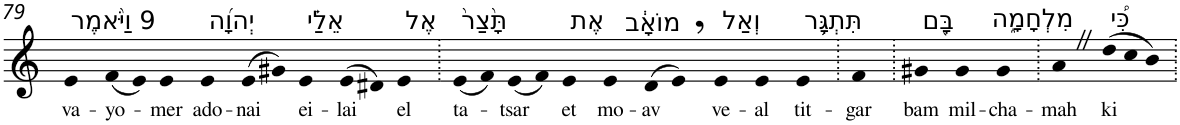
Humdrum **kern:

**kern	**text
*part1	*part1
*staff1	*staff1
*I"Piano	*
*I'Pno	*
!!LO:PB:g=z
*clefG2	*
*k[]	*
=79	=79
!LO:TX:a:t=9 וַיֹּ֨אמֶר	!
!	!LO:LY:b
4e	va-
!	!LO:LY:b
(8f	-yo-
8e)	.
!	!LO:LY:b
4e	-mer
!LO:TX:a:t=יְהוָ֜ה	!
!	!LO:LY:b
4e	ado-
!	!LO:LY:b
(>8e	-nai
8g#X)	.
!LO:TX:a:t=אֵלַ֗י	!
!	!LO:LY:b
4e	ei-
!	!LO:LY:b
(>8e	-lai
8d#X)	.
!LO:TX:a:t=אֶל	!
!	!LO:LY:b
4e	el
=80.	=80.
!LO:TX:a:t=תָּ֙צַר֙	!
!	!LO:LY:b
(8e	ta-
8f)	.
!	!LO:LY:b
(8e	-tsar
8f)	.
!LO:TX:a:t=אֶת	!
!	!LO:LY:b
4e	et
!LO:TX:a:t=מוֹאָ֔ב	!
!	!LO:LY:b
4e	mo-
!	!LO:LY:b
(>8d	-av
8e,)	.
!LO:TX:a:t=וְאַל	!
!	!LO:LY:b
4e	ve-
!	!LO:LY:b
4e	-al
!LO:TX:a:t=תִּתְגָּ֥ר	!
!	!LO:LY:b
4e	tit-
=81.	=81.
!	!LO:LY:b
4f	-gar
=82.	=82.
!LO:TX:a:t=בָּ֖ם	!
!	!LO:LY:b
4g#X	bam
!LO:TX:a:t=מִלְחָמָ֑ה	!
!	!LO:LY:b
4g#	mil-
!	!LO:LY:b
4g#	-cha-
=83.	=83.
!	!LO:LY:b
4aZ	-mah
!LO:TX:a:t=כִּ֠י	!
!	!LO:LY:b
(12dd	ki
12cc	.
12b)	.
=.	=.
*-	*-
